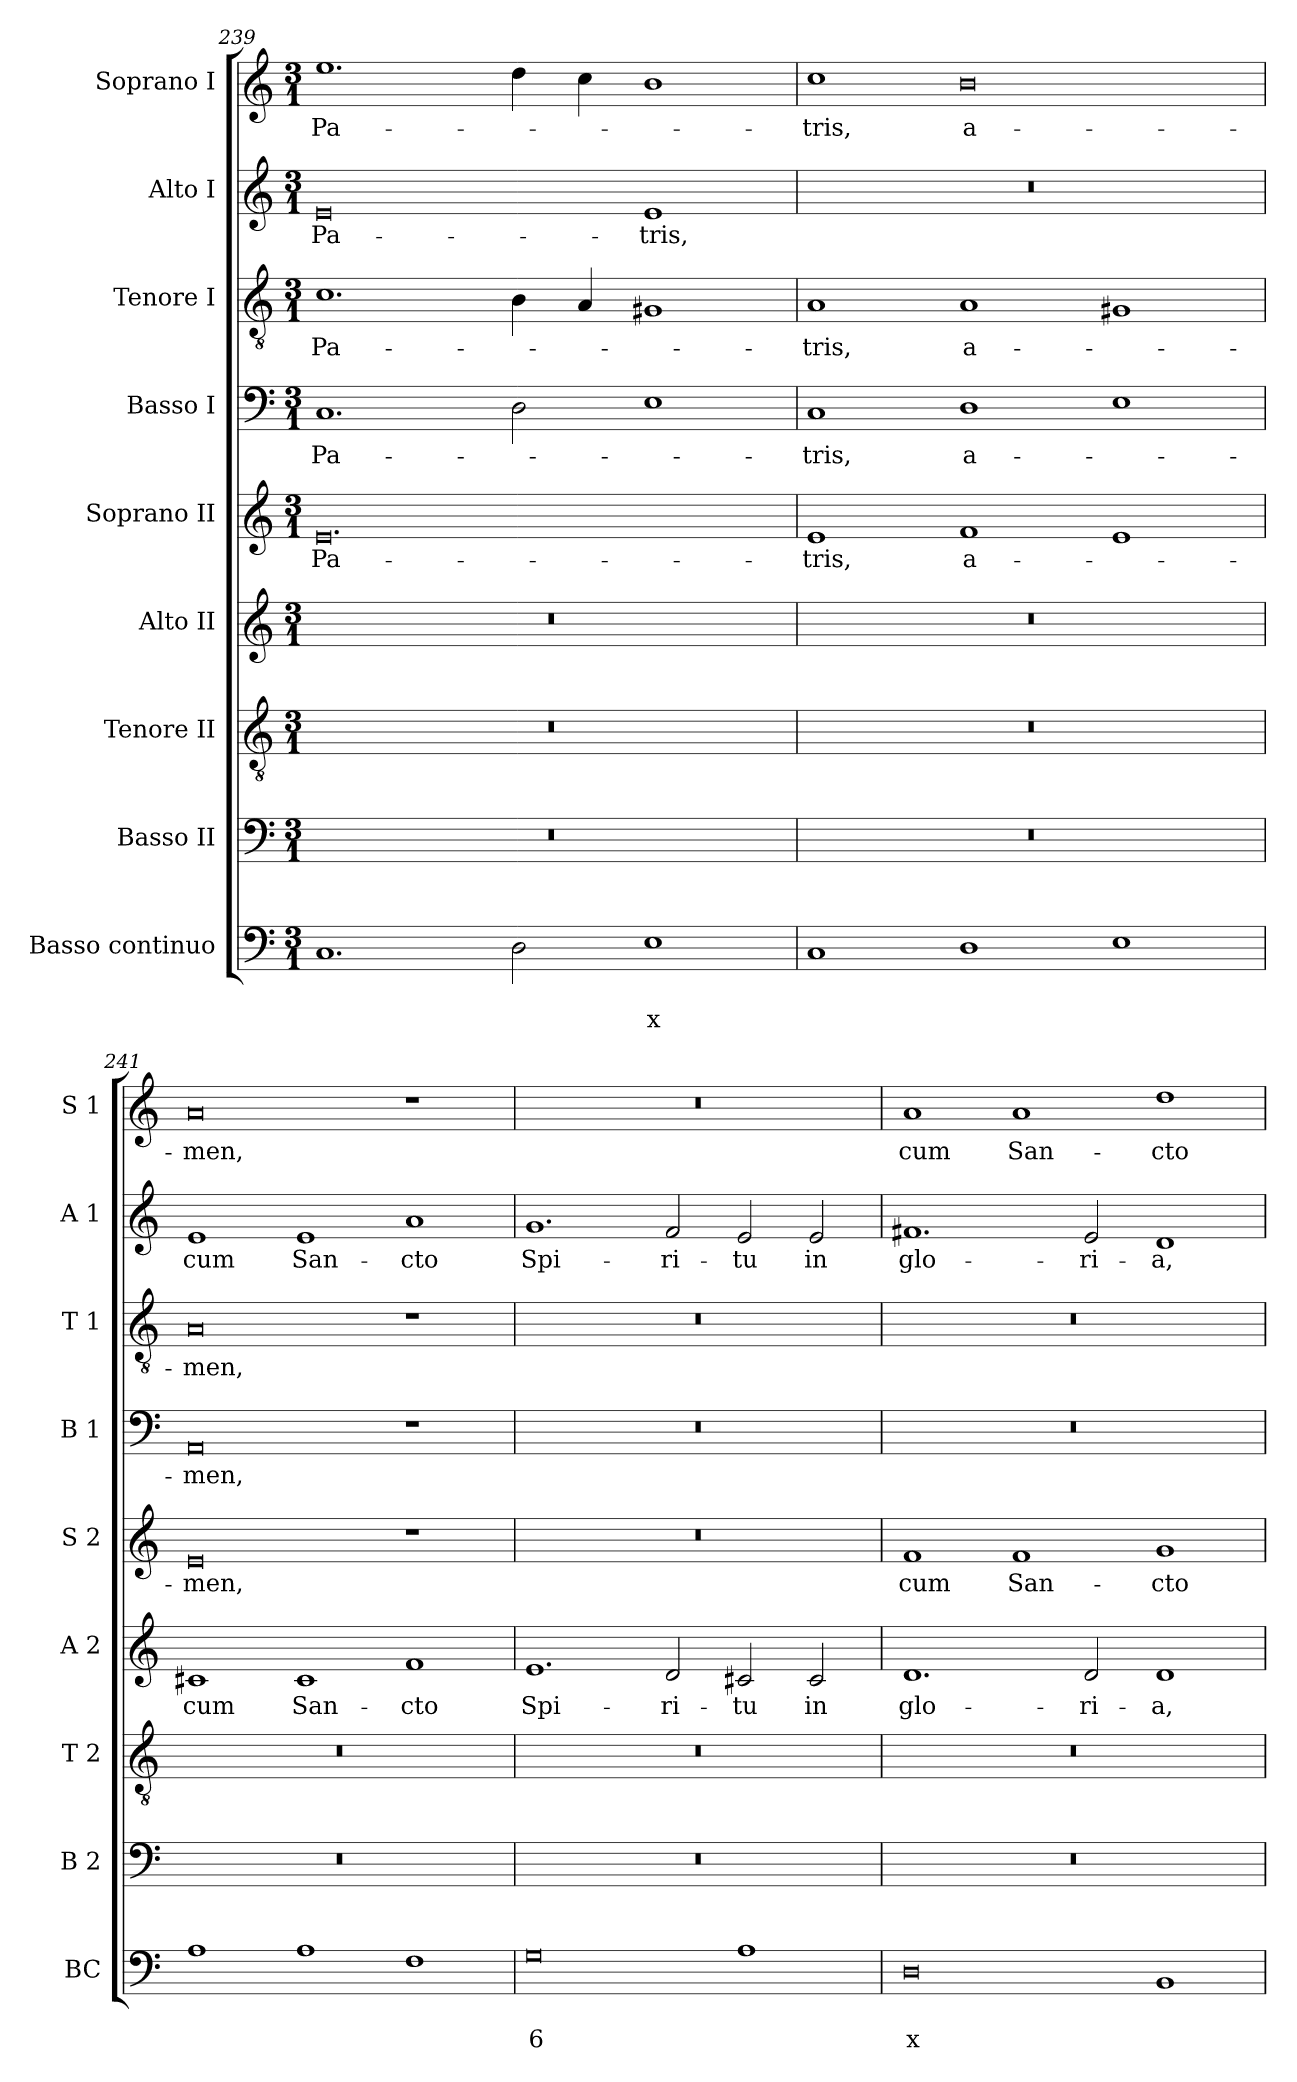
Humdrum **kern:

**kern	**text	**text	**kern	**kern	**kern	**text	**kern	**text	**kern	**text	**kern	**text	**kern	**text	**kern	**text
*part9	*part9	*part9	*part8	*part7	*part6	*part6	*part5	*part5	*part4	*part4	*part3	*part3	*part2	*part2	*part1	*part1
*staff9	*staff9	*staff9	*staff8	*staff7	*staff6	*staff6	*staff5	*staff5	*staff4	*staff4	*staff3	*staff3	*staff2	*staff2	*staff1	*staff1
*I"Basso continuo	*	*	*I"Basso II	*I"Tenore II	*I"Alto II	*	*I"Soprano II	*	*I"Basso I	*	*I"Tenore I	*	*I"Alto I	*	*I"Soprano I	*
*I'BC	*	*	*I'B 2	*I'T 2	*I'A 2	*	*I'S 2	*	*I'B 1	*	*I'T 1	*	*I'A 1	*	*I'S 1	*
*clefF4	*	*	*clefF4	*clefGv2	*clefG2	*	*clefG2	*	*clefF4	*	*clefGv2	*	*clefG2	*	*clefG2	*
*k[]	*	*	*k[]	*k[]	*k[]	*	*k[]	*	*k[]	*	*k[]	*	*k[]	*	*k[]	*
*C:	*	*	*C:	*C:	*C:	*	*C:	*	*C:	*	*C:	*	*C:	*	*C:	*
*M3/1	*	*	*M3/1	*M3/1	*M3/1	*	*M3/1	*	*M3/1	*	*M3/1	*	*M3/1	*	*M3/1	*
=239	=239	=239	=239	=239	=239	=239	=239	=239	=239	=239	=239	=239	=239	=239	=239	=239
!	!	!	!	!	!	!	!	!LO:LY:b	!	!LO:LY:b	!	!LO:LY:b	!	!LO:LY:b	!	!LO:LY:b
1.C	.	.	0.r	0.r	0.r	.	0.e	Pa-	1.C	Pa-	1.c	Pa-	0e	Pa-	1.ee	Pa-
2D\	.	.	.	.	.	.	.	.	2D\	.	4B\	.	.	.	4dd\	.
.	.	.	.	.	.	.	.	.	.	.	4A/	.	.	.	4cc\	.
!	!	!LO:LY:b	!	!	!	!	!	!	!	!	!	!	!	!LO:LY:b	!	!
1E	.	x	.	.	.	.	.	.	1E	.	1G#X	.	1e	-tris,	1b	.
=240	=240	=240	=240	=240	=240	=240	=240	=240	=240	=240	=240	=240	=240	=240	=240	=240
!	!	!	!	!	!	!	!	!LO:LY:b	!	!LO:LY:b	!	!LO:LY:b	!	!	!	!LO:LY:b
1C	.	.	0.r	0.r	0.r	.	1e	-tris,	1C	-tris,	1A	-tris,	0.r	.	1cc	-tris,
!	!	!	!	!	!	!	!	!LO:LY:b	!	!LO:LY:b	!	!LO:LY:b	!	!	!	!LO:LY:b
1D	.	.	.	.	.	.	1f	a-	1D	a-	1A	a-	.	.	0b	a-
1E	.	.	.	.	.	.	1e	.	1E	.	1G#X	.	.	.	.	.
=241	=241	=241	=241	=241	=241	=241	=241	=241	=241	=241	=241	=241	=241	=241	=241	=241
!	!	!	!	!	!	!LO:LY:b	!	!LO:LY:b	!	!LO:LY:b	!	!LO:LY:b	!	!LO:LY:b	!	!LO:LY:b
1A	.	.	0.r	0.r	1c#X	cum	0e	-men,	0AA	-men,	0A	-men,	1e	cum	0a	-men,
!	!	!	!	!	!	!LO:LY:b	!	!	!	!	!	!	!	!LO:LY:b	!	!
1A	.	.	.	.	1c#	San-	.	.	.	.	.	.	1e	San-	.	.
!	!	!	!	!	!	!LO:LY:b	!	!	!	!	!	!	!	!LO:LY:b	!	!
1F	.	.	.	.	1f	-cto	1r	.	1r	.	1r	.	1a	-cto	1r	.
=242	=242	=242	=242	=242	=242	=242	=242	=242	=242	=242	=242	=242	=242	=242	=242	=242
!	!	!LO:LY:b	!	!	!	!LO:LY:b	!	!	!	!	!	!	!	!LO:LY:b	!	!
0G	.	6	0.r	0.r	1.e	Spi-	0.r	.	0.r	.	0.r	.	1.g	Spi-	0.r	.
!	!	!	!	!	!	!LO:LY:b	!	!	!	!	!	!	!	!LO:LY:b	!	!
.	.	.	.	.	2d/	-ri-	.	.	.	.	.	.	2f/	-ri-	.	.
!	!	!	!	!	!	!LO:LY:b	!	!	!	!	!	!	!	!LO:LY:b	!	!
1A	.	.	.	.	2c#X/	-tu	.	.	.	.	.	.	2e/	-tu	.	.
!	!	!	!	!	!	!LO:LY:b	!	!	!	!	!	!	!	!LO:LY:b	!	!
.	.	.	.	.	2c#/	in	.	.	.	.	.	.	2e/	in	.	.
!!LO:PB:g=z
=243	=243	=243	=243	=243	=243	=243	=243	=243	=243	=243	=243	=243	=243	=243	=243	=243
!	!	!LO:LY:b	!	!	!	!LO:LY:b	!	!LO:LY:b	!	!	!	!	!	!LO:LY:b	!	!LO:LY:b
0D	.	x	0.r	0.r	1.d	glo-	1f	cum	0.r	.	0.r	.	1.f#X	glo-	1a	cum
!	!	!	!	!	!	!	!	!LO:LY:b	!	!	!	!	!	!	!	!LO:LY:b
.	.	.	.	.	.	.	1f	San-	.	.	.	.	.	.	1a	San-
!	!	!	!	!	!	!LO:LY:b	!	!	!	!	!	!	!	!LO:LY:b	!	!
.	.	.	.	.	2d/	-ri-	.	.	.	.	.	.	2e/	-ri-	.	.
!	!	!	!	!	!	!LO:LY:b	!	!LO:LY:b	!	!	!	!	!	!LO:LY:b	!	!LO:LY:b
1BB	.	.	.	.	1d	-a,	1g	-cto	.	.	.	.	1d	-a,	1dd	-cto
=	=	=	=	=	=	=	=	=	=	=	=	=	=	=	=	=
*-	*-	*-	*-	*-	*-	*-	*-	*-	*-	*-	*-	*-	*-	*-	*-	*-
